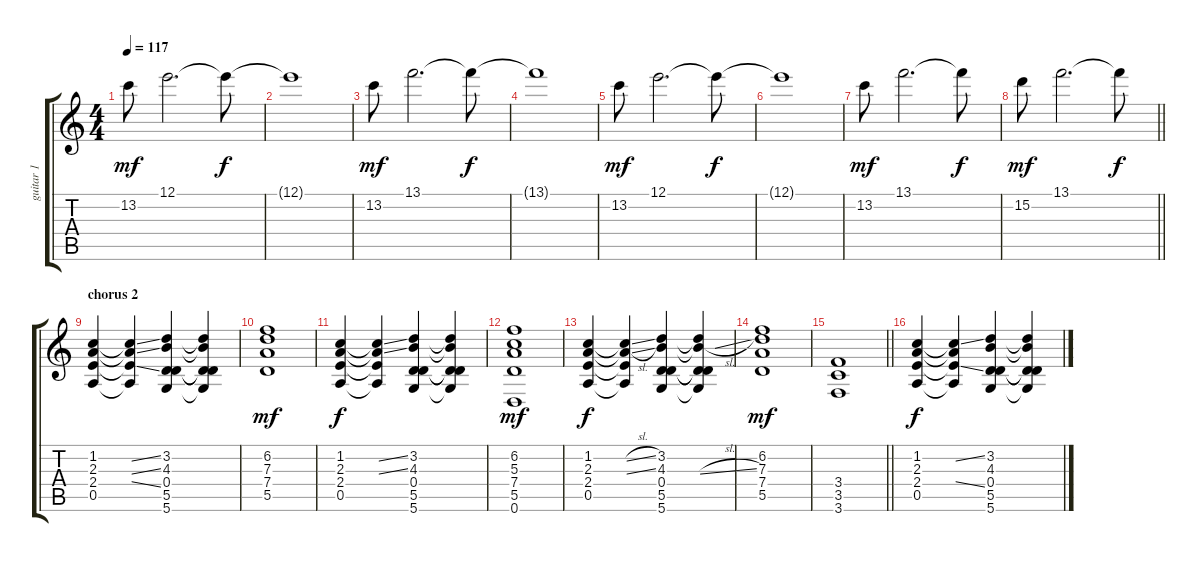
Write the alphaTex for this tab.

\track ("guitar 1" "guitar 1") {instrument acousticguitarsteel}
\staff {score tabs}
\tuning (E4 B3 G3 D3 A2 D2) {hide}
\ts (4 4)
\tempo 117
\clef g2
\ks c
13.2.8{dy mf} 12.1.2{d} 12.1{t}.8{dy f} |
12.1{t}.1 |
13.2.8{dy mf} 13.1.2{d} 13.1{t}.8{dy f} |
13.1{t}.1 |
13.2.8{dy mf} 12.1.2{d} 12.1{t}.8{dy f} |
12.1{t}.1 |
13.2.8{dy mf} 13.1.2{d} 13.1{t}.8{dy f} |
\barLineRight lightlight
15.2.8{dy mf} 13.1.2{d} 13.1{t}.8{dy f} |
\section ("" "chorus 2")
(1.2 2.3 2.4 0.5).4{volume 7} (1.2{ss t} 2.3{ss t} 2.4{ss t} 0.5{t}).4{volume 12} (3.2 4.3 0.4 5.5 5.6).4{volume 6} (3.2{t} 4.3{t} 0.4{t} 5.5{t} 5.6{t}).4{volume 12} |
(6.2 7.3 7.4 5.5).1{dy mf} |
(1.2 2.3 2.4 0.5).4{dy f volume 7} (1.2{ss t} 2.3{ss t} 2.4{t} 0.5{t}).4{volume 12} (3.2 4.3 0.4 5.5 5.6).4{volume 6} (3.2{t} 4.3{t} 0.4{t} 5.5{t} 5.6{t}).4{volume 12} |
(6.2 5.3 7.4 5.5 0.6).1{dy mf} |
(1.2 2.3 2.4 0.5).4{dy f volume 7} (1.2{sl t} 2.3{sl t} 2.4{t} 0.5{t}).4{volume 12} (3.2 4.3 0.4 5.5 5.6).4{volume 6} (3.2{t} 4.3{sl t} 0.4{t} 5.5{t} 5.6{t}).4{volume 12} |
(6.2 7.3 7.4 5.5).1{dy mf} |
\barLineRight lightlight
(3.4 3.5 3.6).1 |
(1.2 2.3 2.4 0.5).4{dy f volume 8} (1.2{ss t} 2.3{t} 2.4{ss t} 0.5{t}).4{volume 13} (3.2 4.3 0.4 5.5 5.6).4{volume 6} (3.2{t} 4.3{ss t} 0.4{t} 5.5{t} 5.6{t}).4{volume 12}
